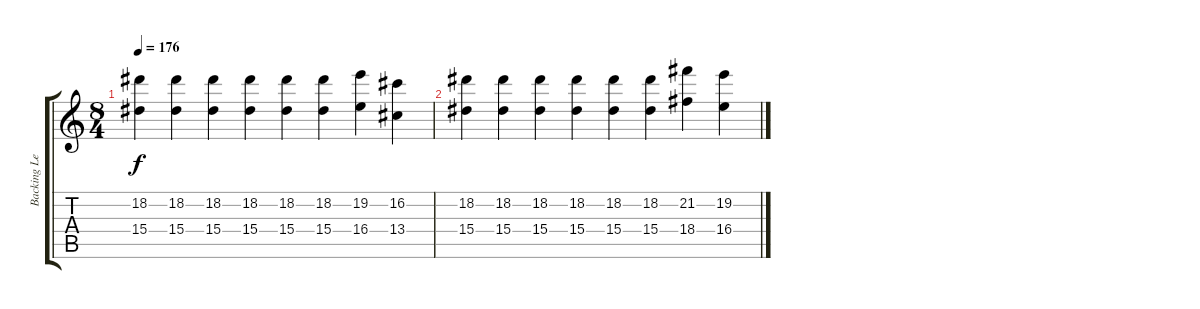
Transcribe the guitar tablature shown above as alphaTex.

\track ("Backing Lead" "Backing Le") {instrument overdrivenguitar}
\staff {score tabs}
\tuning (D4 A3 F3 C3 G2 C2) {hide}
\ts (8 4)
\tempo 176
\clef g2
\ks c
(18.2 15.4).4{dy f} (18.2 15.4).4 (18.2 15.4).4 (18.2 15.4).4 (18.2 15.4).4 (18.2 15.4).4 (19.2 16.4).4 (16.2 13.4).4 |
(18.2 15.4).4 (18.2 15.4).4 (18.2 15.4).4 (18.2 15.4).4 (18.2 15.4).4 (18.2 15.4).4 (21.2 18.4).4 (19.2 16.4).4
